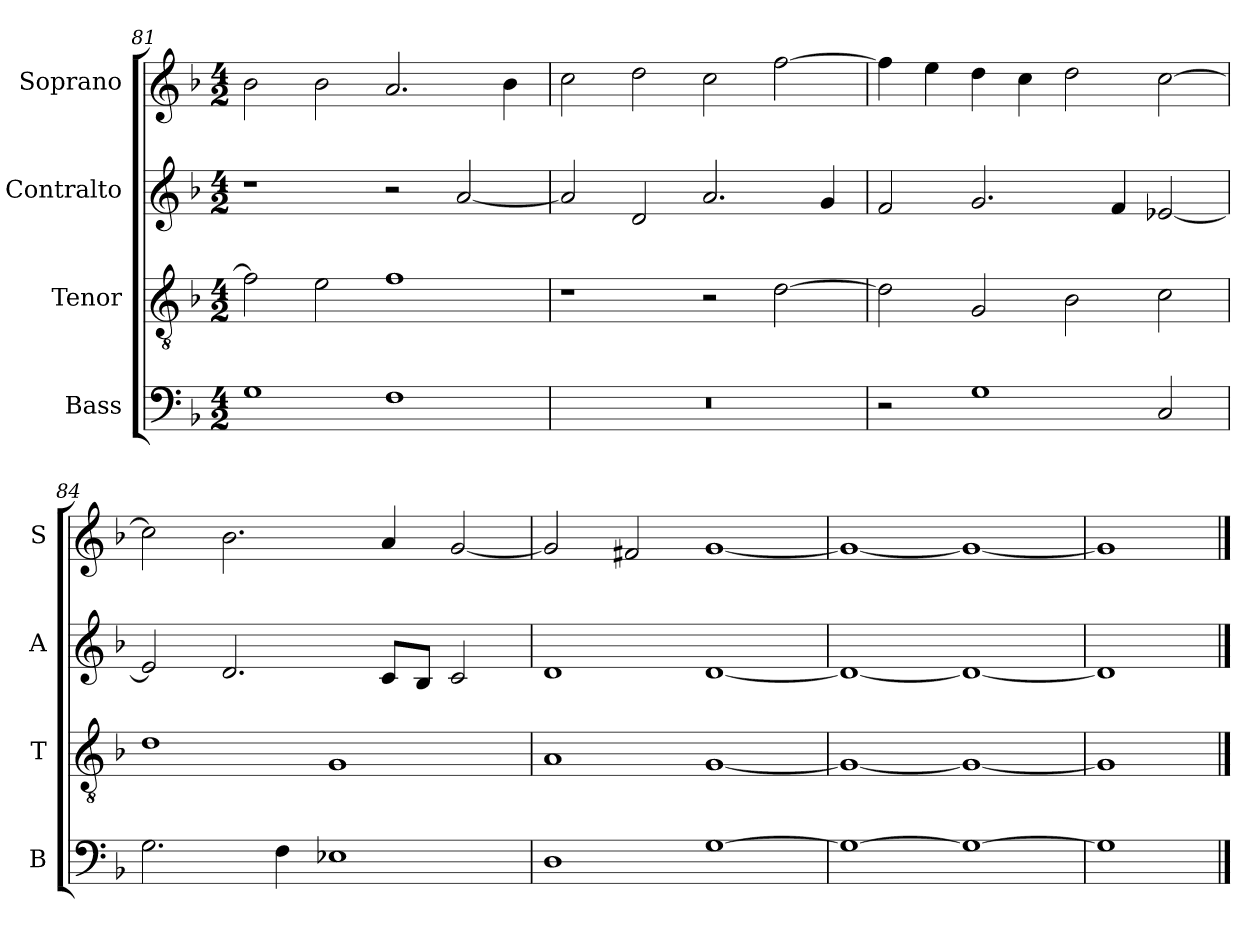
**kern	**kern	**kern	**kern
*part4	*part3	*part2	*part1
*staff4	*staff3	*staff2	*staff1
*I"Bass	*I"Tenor	*I"Contralto	*I"Soprano
*I'B	*I'T	*I'A	*I'S
*clefF4	*clefGv2	*clefG2	*clefG2
*k[b-]	*k[b-]	*k[b-]	*k[b-]
*G:dor	*G:dor	*G:dor	*G:dor
*M4/2	*M4/2	*M4/2	*M4/2
=81	=81	=81	=81
1G	2f]	1r	2b-
.	2e	.	2b-
1F	1f	2r	2.a
.	.	[2a	.
.	.	.	4b-
=82	=82	=82	=82
0r	1r	2a]	2cc
.	.	2d	2dd
.	2r	2.a	2cc
.	[2d	.	[2ff
.	.	4g	.
=83	=83	=83	=83
2r	2d]	2f	4ff]
.	.	.	4ee
1G	2G	2.g	4dd
.	.	.	4cc
.	2B-	.	2dd
.	.	4f	.
2C	2c	[2e-X	[2cc
=84	=84	=84	=84
2.G	1d	2e-]	2cc]
.	.	2.d	2.b-
4F	.	.	.
1E-X	1G	.	.
.	.	8c/L	4a
.	.	8B-/J	.
.	.	2c	[2g
=85	=85	=85	=85
1D	1A	1d	2g]
.	.	.	2f#X
[1G	[1G	[1d	[1g
=86	=86	=86	=86
1G_	1G_	1d_	1g_
1G_	1G_	1d_	1g_
=87	=87	=87	=87
1G]	1G]	1d]	1g]
==	==	==	==
*-	*-	*-	*-
